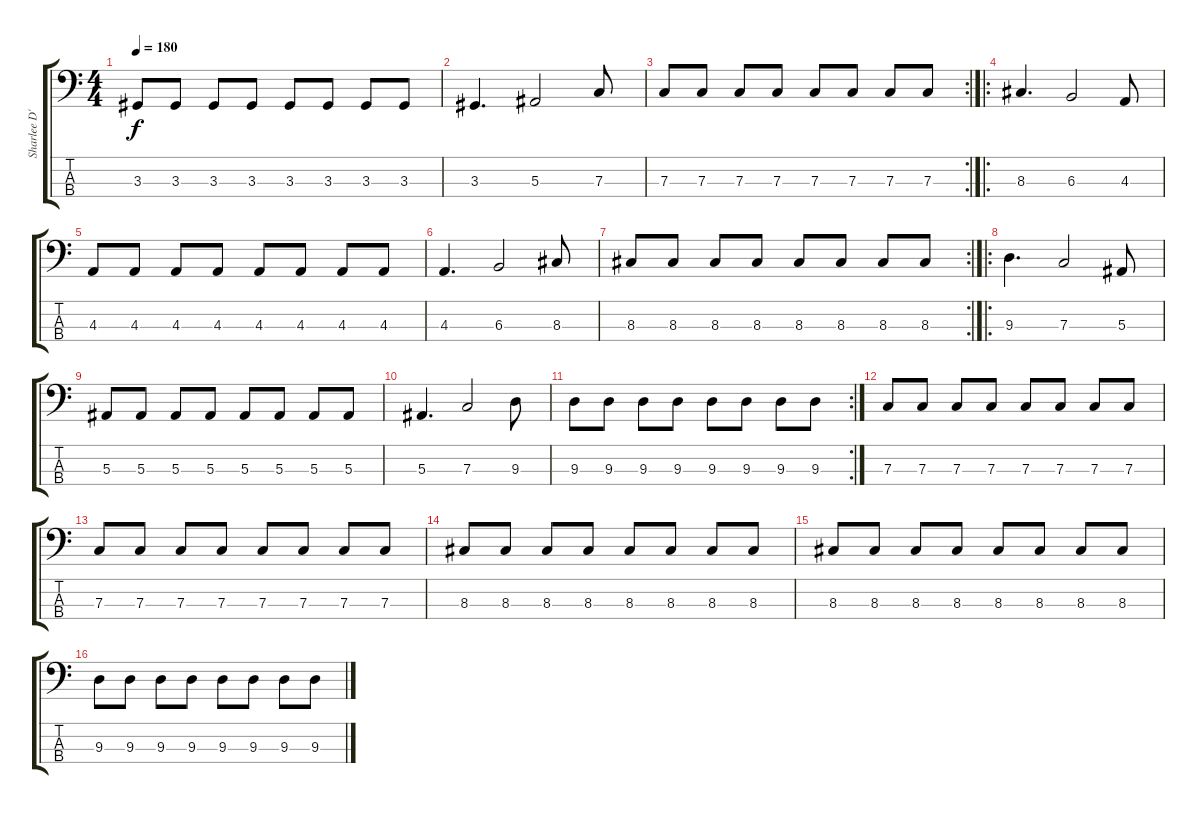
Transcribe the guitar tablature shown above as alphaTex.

\track ("Sharlee D'Angelo" "Sharlee D'") {instrument electricbasspick}
\staff {score tabs}
\tuning (Eb2 Bb1 F1 C1) {hide}
\ts (4 4)
\tempo 180
\clef f4
\ks c
3.3.8{dy f} 3.3.8 3.3.8 3.3.8 3.3.8 3.3.8 3.3.8 3.3.8 |
3.3.4{d} 5.3.2 7.3.8 |
\rc 2
7.3.8 7.3.8 7.3.8 7.3.8 7.3.8 7.3.8 7.3.8 7.3.8 |
\ro
8.3.4{d} 6.3.2 4.3.8 |
4.3.8 4.3.8 4.3.8 4.3.8 4.3.8 4.3.8 4.3.8 4.3.8 |
4.3.4{d} 6.3.2 8.3.8 |
\rc 2
8.3.8 8.3.8 8.3.8 8.3.8 8.3.8 8.3.8 8.3.8 8.3.8 |
\ro
9.3.4{d} 7.3.2 5.3.8 |
5.3.8 5.3.8 5.3.8 5.3.8 5.3.8 5.3.8 5.3.8 5.3.8 |
5.3.4{d} 7.3.2 9.3.8 |
\rc 2
9.3.8 9.3.8 9.3.8 9.3.8 9.3.8 9.3.8 9.3.8 9.3.8 |
7.3.8 7.3.8 7.3.8 7.3.8 7.3.8 7.3.8 7.3.8 7.3.8 |
7.3.8 7.3.8 7.3.8 7.3.8 7.3.8 7.3.8 7.3.8 7.3.8 |
8.3.8 8.3.8 8.3.8 8.3.8 8.3.8 8.3.8 8.3.8 8.3.8 |
8.3.8 8.3.8 8.3.8 8.3.8 8.3.8 8.3.8 8.3.8 8.3.8 |
9.3.8 9.3.8 9.3.8 9.3.8 9.3.8 9.3.8 9.3.8 9.3.8
